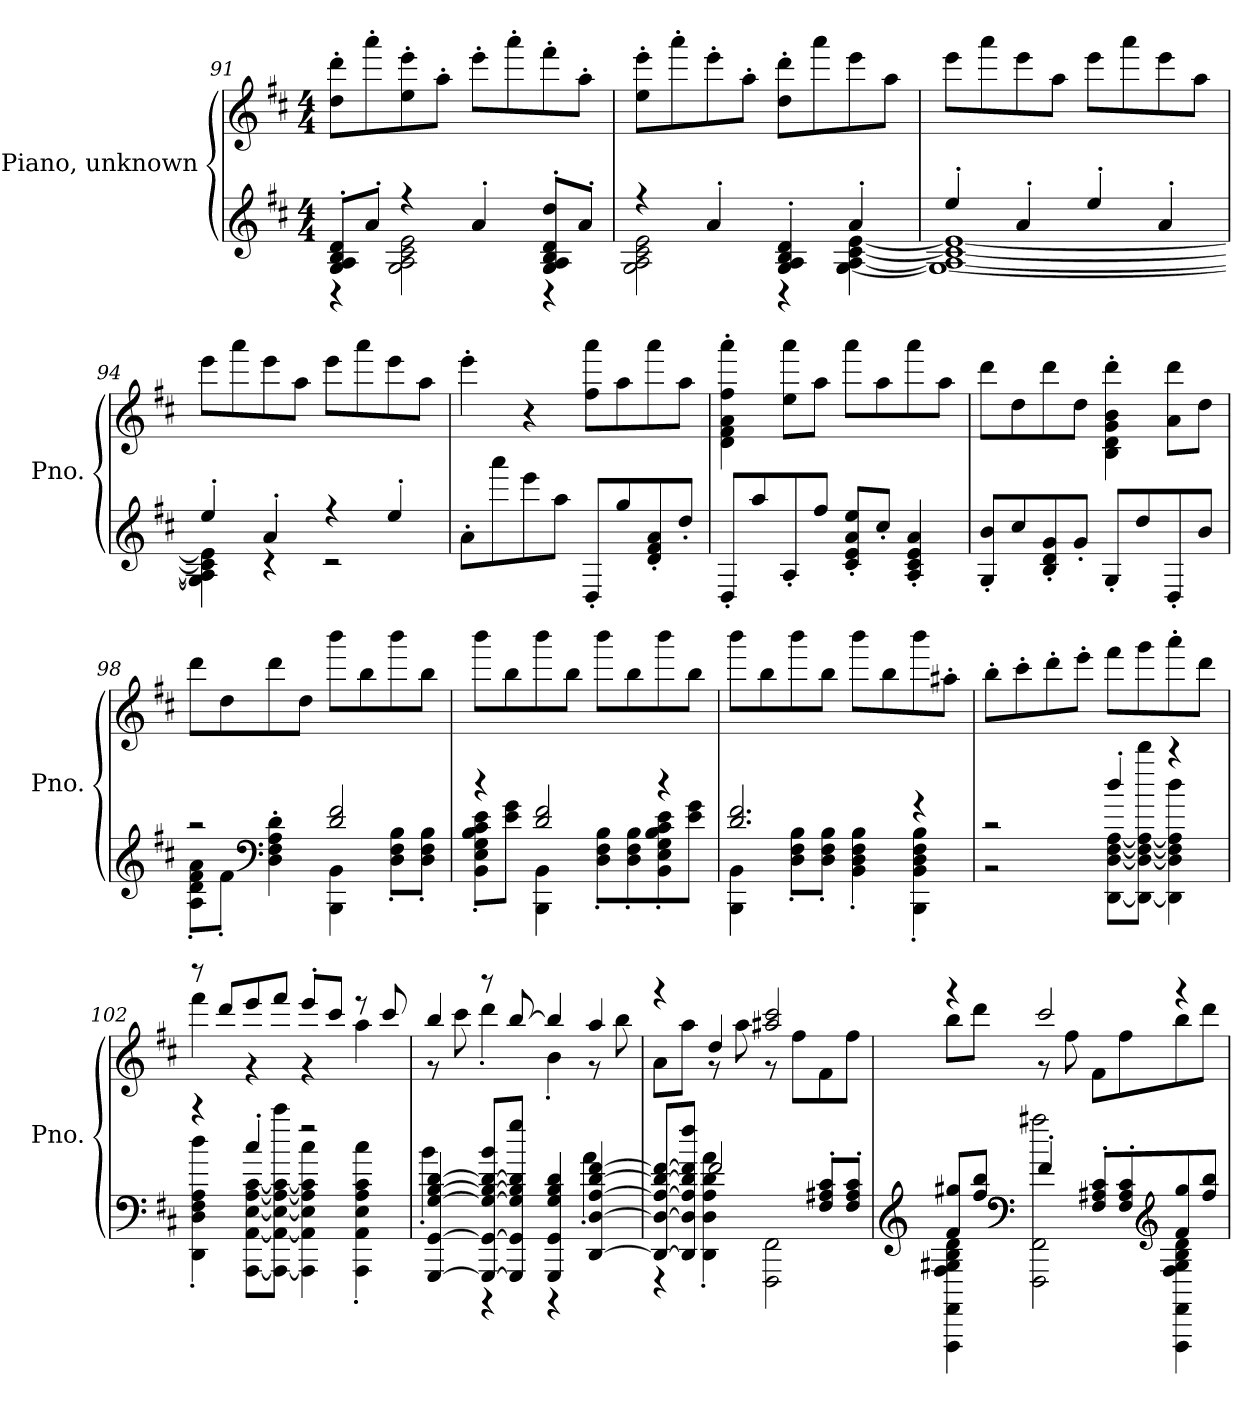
**kern	**kern
*part1	*part1
*staff2	*staff1
*I"Piano, unknown	*
*I'Pno.	*
!!LO:LB:g=z
*clefG2	*clefG2
*k[f#c#]	*k[f#c#]
*M4/4	*M4/4
=91	=91
*^	*
8G/' 8A/' 8B/' 8d/'L	4r	8dd\' 8ddd\'L
8a'/J	.	8aaa'\
4r	2G\ 2A\ 2c#\ 2e\	8ee\' 8eee\'
.	.	8aa'\J
4a'/	.	8eee'\L
.	.	8aaa'\
8G/' 8A/' 8B/' 8d/' 8dd/'L	4r	8fff#'\
8a'/J	.	8aa'\J
=92	=92	=92
4r	2G\ 2A\ 2c#\ 2e\	8ee\' 8eee\'L
.	.	8aaa'\
4a'/	.	8eee'\
.	.	8aa'\J
4G/' 4A/' 4B/' 4d/'	4r	8dd\' 8ddd\'L
.	.	8aaa\
4a'/	[4G\ [4A\ [4c#\ [4e\	8eee\
.	.	8aa\J
=93	=93	=93
4ee'/	1G_ 1A_ 1c#_ 1e_	8eee\L
.	.	8aaa\
4a'/	.	8eee\
.	.	8aa\J
4ee'/	.	8eee\L
.	.	8aaa\
4a'/	.	8eee\
.	.	8aa\J
!!LO:LB:g=z
=94	=94	=94
4ee'/	4G\] 4A\] 4c#\] 4e\]	8eee\L
.	.	8aaa\
4a'/	4r	8eee\
.	.	8aa\J
4r	2r	8eee\L
.	.	8aaa\
4ee'/	.	8eee\
.	.	8aa\J
*v	*v	*
=95	=95
8a'\L	4eee'\
8aaa\	.
8eee\	4r
8aa\J	.
8D'/L	8ff#\ 8aaa\L
8gg/	8aa\
8d/' 8f#/' 8a/'	8aaa\
8dd'/J	8aa\J
=96	=96
8D'/L	4d\' 4f#\' 4a\' 4ff#\' 4aaa\'
8aa/	.
8A'/	8ee\ 8aaa\L
8ff#/J	8aa\J
8c#/' 8e/' 8a/' 8ee/'L	8aaa\L
8cc#'/J	8aa\
4A/' 4c#/' 4e/' 4a/'	8aaa\
.	8aa\J
=97	=97
8G/' 8b/'L	8ddd\L
8cc#/	8dd\
8B/' 8d/' 8g/'	8ddd\
8g'/J	8dd\J
8G'/L	4B\' 4d\' 4g\' 4b\' 4ddd\'
8dd/	.
8D'/	8a\ 8ddd\L
8b/J	8dd\J
!!LO:LB:g=z
=98	=98
*^	*
2r	8A\' 8d\' 8f#\' 8a\'L	8ddd\L
.	8f#'\J	8dd\
*clefF4	*	*
.	4D\' 4F#\' 4A\' 4d\'	8ddd\
.	.	8dd\J
2d/ 2f#/	4BBB\ 4BB\	8bbb\L
.	.	8bb\
.	8D\' 8F#\' 8B\'L	8bbb\
.	8D\' 8F#\' 8B\'J	8bb\J
=99	=99	=99
4r	8BB\' 8E\' 8G\' 8B\' 8c#\' 8e\'L	8bbb\L
.	8e\ 8g\J	8bb\
2d/ 2f#/	4BBB\ 4BB\	8bbb\
.	.	8bb\J
.	8D\' 8F#\' 8B\'L	8bbb\L
.	8D\' 8F#\' 8B\'	8bb\
4r	8BB\' 8E\' 8G\' 8B\' 8c#\' 8e\'	8bbb\
.	8e\ 8g\J	8bb\J
=100	=100	=100
2.d/ 2.f#/	4BBB\ 4BB\	8bbb\L
.	.	8bb\
.	8D\' 8F#\' 8B\'L	8bbb\
.	8D\' 8F#\' 8B\'J	8bb\J
.	4BB\' 4D\' 4F#\' 4B\'	8bbb\L
.	.	8bb\
4r	4BBB\' 4BB\' 4D\' 4F#\' 4B\'	8bbb\
.	.	8aa#X'\J
!!LO:PB:g=z
=101	=101	=101
2r	2r	8bb'\L
.	.	8ccc#'\
.	.	8ddd'\
.	.	8eee'\J
4dd'/	[8DD\ [8D\ [8F#\ [8A\L	8fff#\L
.	8DD\_ 8D\_ 8F#\_ 8A\_ 8ddd\J	8ggg\
4r	4DD\] 4D\] 4F#\] 4A\] 4dd\	8aaa'\
.	.	8ddd\J
=102	=102	=102
*	*	*^
4r	4DD\' 4D\' 4F#\' 4A\' 4dd\'	8r	4fff#\
.	.	8ddd/L	.
4cc#'/	[8AAA\ [8AA\ [8E\ [8A\ [8c#\L	8eee/	4r
.	8AAA\_ 8AA\_ 8E\_ 8A\_ 8c#\_ 8ccc#\J	8fff#/J	.
2r	4AAA\] 4AA\] 4E\] 4A\] 4c#\] 4cc#\	8eee'/L	4r
.	.	8ccc#/J	.
.	4AAA\' 4AA\' 4E\' 4A\' 4c#\' 4cc#\'	8r	4aa\
.	.	8ccc#/	.
=103	=103	=103	=103
[4GGG/ [4GG/ [4G/ [4B/ [4d/	4b'\	4bb/	8r
.	.	.	8ccc#\
8GGG/_ 8GG/_ 8G/_ 8B/_ 8d/_ 8b/L	4r	8r	4ddd'\
8GGG/] 8GG/] 8G/] 8B/] 8d/] 8gg/J	.	[8bb/	.
4GGG/ 4GG/ 4G/ 4B/ 4d/	4r	4bb/]	4b'\
[4DD/ [4D/ [4A/ [4d/ [4f#/	4a'\	4aa/	8r
.	.	.	8bb\
!!LO:LB:g=z	!!
=104	=104	=104	=104
8DD/_ 8D/_ 8A/_ 8d/_ 8f#/_L	4r	4r	8a\L
8DD/] 8D/] 8A/] 8d/] 8f#/] 8ff#/J	.	.	8aa\J
2f#/	4DD\' 4D\' 4A\' 4d\' 4a\'	4dd/	8r
.	.	.	8aa\
.	2FFF#\ 2FF#\	2aa#X/ 2ccc#/	8r
.	.	.	8ff#\L
8F#/' 8A#X/' 8c#/'L	.	.	8f#\
8F#/' 8A#/' 8c#/'J	.	.	8ff#\J
=105	=105	=105	=105
*clefG2	*	*	*
8f#/ 8gg#X/L	4FFF#\ 4FF#\ 4F#\ 4G#X\ 4B\ 4d\	4r	8bb\L
8ff#/ 8bb/J	.	.	8ddd\J
*clefF4	*	*	*
4f#'/	2FFF#\ 2FF#\ 2aa#X\	2ccc#/	8r
.	.	.	8ff#\
8F#/' 8A#X/' 8c#/'L	.	.	8f#\L
8F#/' 8A#/' 8c#/'	.	.	8ff#\
*clefG2	*	*	*
8f#/ 8gg#/	4FFF#\ 4FF#\ 4F#\ 4G#\ 4B\ 4d\	4r	8bb\
8ff#/ 8bb/J	.	.	8ddd\J
*v	*v	*	*
*	*v	*v
=	=
*-	*-
